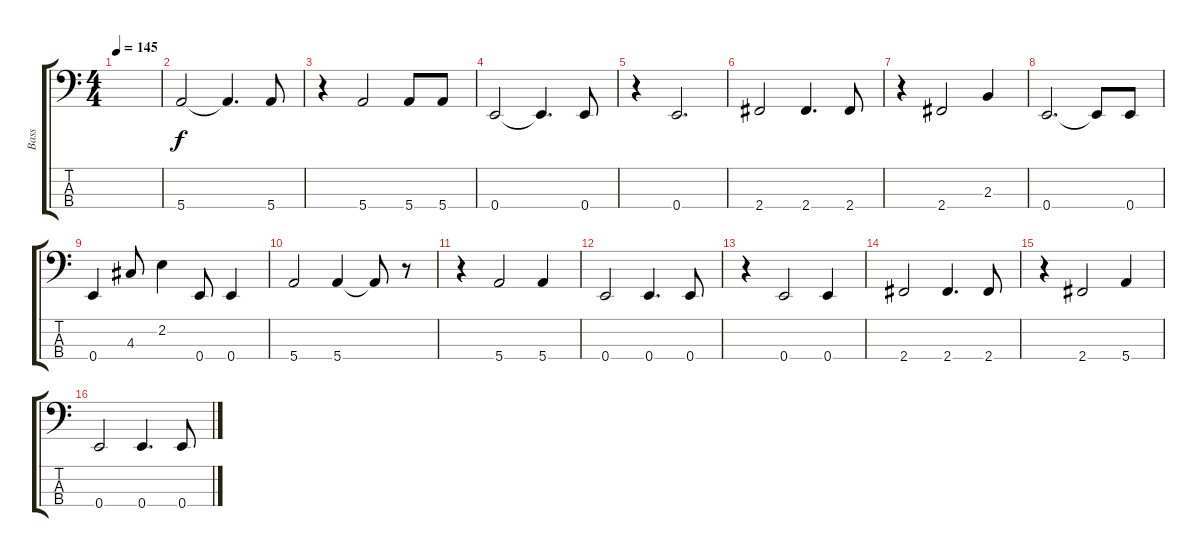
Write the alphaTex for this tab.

\track ("Bass" "Bass") {instrument electricbassfinger}
\staff {score tabs}
\tuning (G2 D2 A1 E1) {hide}
\ts (4 4)
\tempo 145
\clef f4
\ks c
|
5.4.2{volume 14} 5.4{t}.4{d} 5.4.8 |
r.4 5.4.2 5.4.8 5.4.8 |
0.4.2 0.4{t}.4{d} 0.4.8 |
r.4 0.4.2{d} |
2.4.2 2.4.4{d} 2.4.8 |
r.4 2.4.2 2.3.4 |
0.4.2{d} 0.4{t}.8 0.4.8 |
0.4.4 4.3.8 2.2.4 0.4.8 0.4.4 |
5.4.2 5.4.4 5.4{t}.8 r.8 |
r.4 5.4.2 5.4.4 |
0.4.2 0.4.4{d} 0.4.8 |
r.4 0.4.2 0.4.4 |
2.4.2 2.4.4{d} 2.4.8 |
r.4 2.4.2 5.4.4 |
0.4.2 0.4.4{d} 0.4.8
